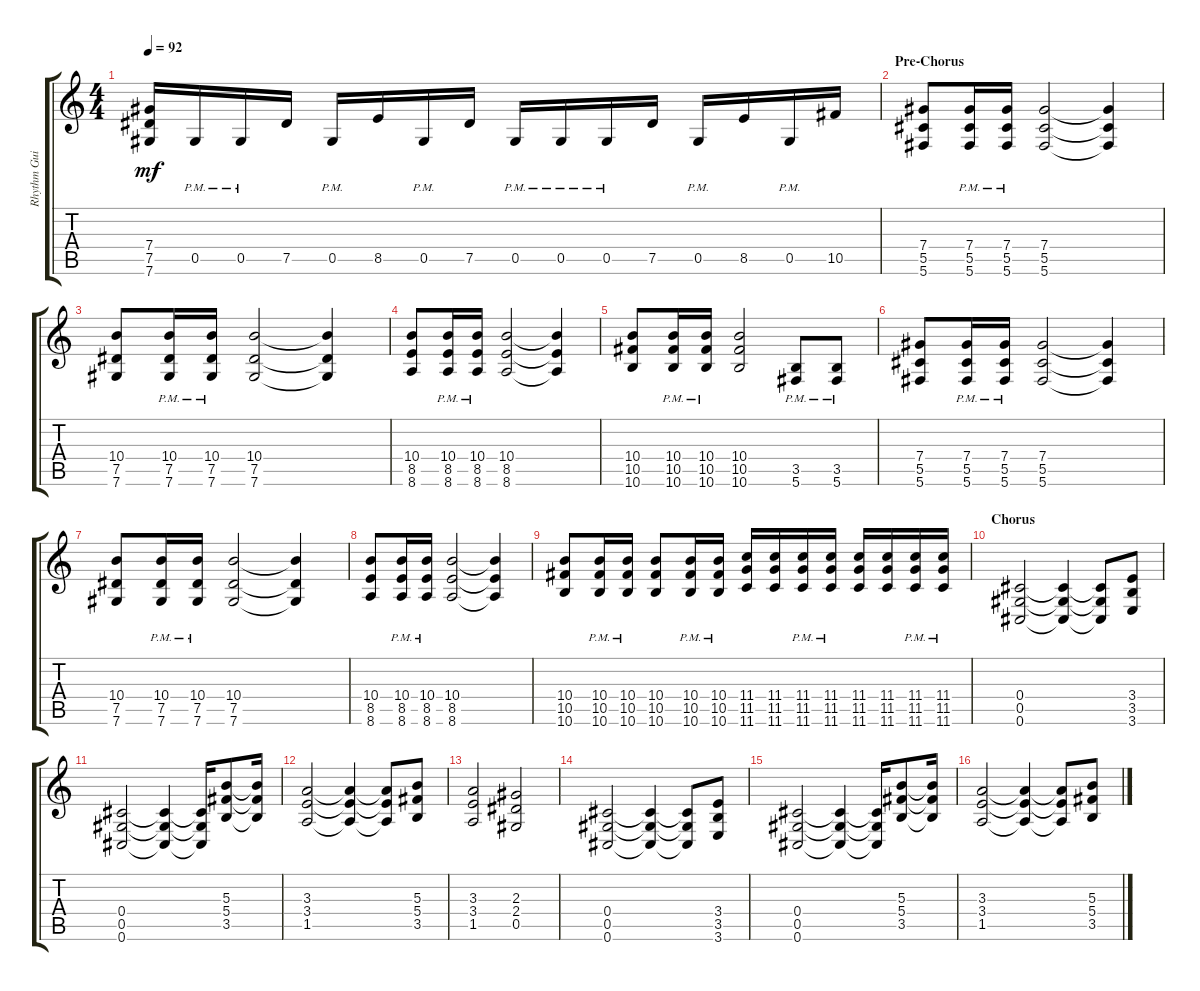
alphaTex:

\track ("Rhythm Guitar" "Rhythm Gui") {instrument distortionguitar}
\staff {score tabs}
\tuning (Eb4 Bb3 Gb3 Db3 Ab2 Db2) {hide}
\ts (4 4)
\tempo 92
\clef g2
\ks c
(7.4 7.5 7.6).16{dy mf} 0.5{pm}.16 0.5{pm}.16 7.5.16 0.5{pm}.16 8.5.16 0.5{pm}.16 7.5.16 0.5{pm}.16 0.5{pm}.16 0.5{pm}.16 7.5.16 0.5{pm}.16 8.5.16 0.5{pm}.16 10.5.16 |
\section ("" "Pre-Chorus")
(7.4 5.5 5.6).8 (7.4{pm} 5.5{pm} 5.6{pm}).16 (7.4{pm} 5.5{pm} 5.6{pm}).16 (7.4 5.5 5.6).2 (7.4{t} 5.5{t} 5.6{t}).4 |
(10.4 7.5 7.6).8 (10.4{pm} 7.5{pm} 7.6{pm}).16 (10.4{pm} 7.5{pm} 7.6{pm}).16 (10.4 7.5 7.6).2 (10.4{t} 7.5{t} 7.6{t}).4 |
(10.4 8.5 8.6).8 (10.4{pm} 8.5{pm} 8.6{pm}).16 (10.4{pm} 8.5{pm} 8.6{pm}).16 (10.4 8.5 8.6).2 (10.4{t} 8.5{t} 8.6{t}).4 |
(10.4 10.5 10.6).8 (10.4{pm} 10.5{pm} 10.6{pm}).16 (10.4{pm} 10.5{pm} 10.6{pm}).16 (10.4 10.5 10.6).2 (3.5{pm} 5.6{pm}).8 (3.5{pm} 5.6{pm}).8 |
(7.4 5.5 5.6).8 (7.4{pm} 5.5{pm} 5.6{pm}).16 (7.4{pm} 5.5{pm} 5.6{pm}).16 (7.4 5.5 5.6).2 (7.4{t} 5.5{t} 5.6{t}).4 |
(10.4 7.5 7.6).8 (10.4{pm} 7.5{pm} 7.6{pm}).16 (10.4{pm} 7.5{pm} 7.6{pm}).16 (10.4 7.5 7.6).2 (10.4{t} 7.5{t} 7.6{t}).4 |
(10.4 8.5 8.6).8 (10.4{pm} 8.5{pm} 8.6{pm}).16 (10.4{pm} 8.5{pm} 8.6{pm}).16 (10.4 8.5 8.6).2 (10.4{t} 8.5{t} 8.6{t}).4 |
(10.4 10.5 10.6).8 (10.4{pm} 10.5{pm} 10.6{pm}).16 (10.4{pm} 10.5{pm} 10.6{pm}).16 (10.4 10.5 10.6).8 (10.4{pm} 10.5{pm} 10.6{pm}).16 (10.4{pm} 10.5{pm} 10.6{pm}).16 (11.4 11.5 11.6).16 (11.4 11.5 11.6).16 (11.4{pm} 11.5{pm} 11.6{pm}).16 (11.4{pm} 11.5{pm} 11.6{pm}).16 (11.4 11.5 11.6).16 (11.4 11.5 11.6).16 (11.4{pm} 11.5{pm} 11.6{pm}).16 (11.4{pm} 11.5{pm} 11.6{pm}).16 |
\section ("" "Chorus")
(0.4 0.5 0.6).2 (0.4{t} 0.5{t} 0.6{t}).4 (0.4{t} 0.5{t} 0.6{t}).8 (3.4 3.5 3.6).8 |
(0.4 0.5 0.6).2 (0.4{t} 0.5{t} 0.6{t}).4 (0.4{t} 0.5{t} 0.6{t}).16 (5.3 5.4 3.5).8 (5.3{t} 5.4{t} 3.5{t}).16 |
(3.3 3.4 1.5).2 (3.3{t} 3.4{t} 1.5{t}).4 (3.3{t} 3.4{t} 1.5{t}).8 (5.3 5.4 3.5).8 |
(3.3 3.4 1.5).2 (2.3 2.4 0.5).2 |
(0.4 0.5 0.6).2 (0.4{t} 0.5{t} 0.6{t}).4 (0.4{t} 0.5{t} 0.6{t}).8 (3.4 3.5 3.6).8 |
(0.4 0.5 0.6).2 (0.4{t} 0.5{t} 0.6{t}).4 (0.4{t} 0.5{t} 0.6{t}).16 (5.3 5.4 3.5).8 (5.3{t} 5.4{t} 3.5{t}).16 |
(3.3 3.4 1.5).2 (3.3{t} 3.4{t} 1.5{t}).4 (3.3{t} 3.4{t} 1.5{t}).8 (5.3 5.4 3.5).8
